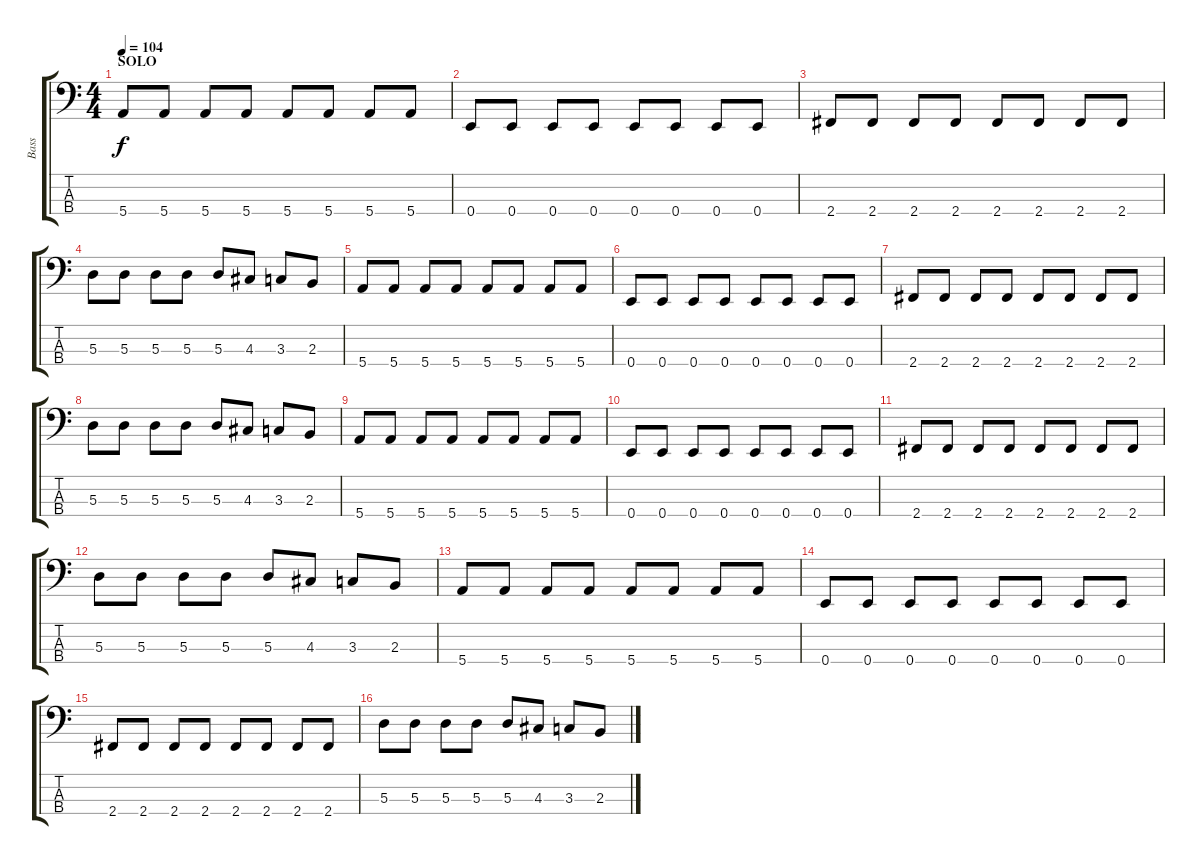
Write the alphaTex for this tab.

\track ("Bass" "Bass") {instrument electricbasspick}
\staff {score tabs}
\tuning (G2 D2 A1 E1) {hide}
\ts (4 4)
\section ("" "SOLO")
\tempo 104
\clef f4
\ks c
5.4.8{dy f} 5.4.8 5.4.8 5.4.8 5.4.8 5.4.8 5.4.8 5.4.8 |
0.4.8 0.4.8 0.4.8 0.4.8 0.4.8 0.4.8 0.4.8 0.4.8 |
2.4.8 2.4.8 2.4.8 2.4.8 2.4.8 2.4.8 2.4.8 2.4.8 |
5.3.8 5.3.8 5.3.8 5.3.8 5.3.8 4.3.8 3.3.8 2.3.8 |
5.4.8 5.4.8 5.4.8 5.4.8 5.4.8 5.4.8 5.4.8 5.4.8 |
0.4.8 0.4.8 0.4.8 0.4.8 0.4.8 0.4.8 0.4.8 0.4.8 |
2.4.8 2.4.8 2.4.8 2.4.8 2.4.8 2.4.8 2.4.8 2.4.8 |
5.3.8 5.3.8 5.3.8 5.3.8 5.3.8 4.3.8 3.3.8 2.3.8 |
5.4.8 5.4.8 5.4.8 5.4.8 5.4.8 5.4.8 5.4.8 5.4.8 |
0.4.8 0.4.8 0.4.8 0.4.8 0.4.8 0.4.8 0.4.8 0.4.8 |
2.4.8 2.4.8 2.4.8 2.4.8 2.4.8 2.4.8 2.4.8 2.4.8 |
5.3.8 5.3.8 5.3.8 5.3.8 5.3.8 4.3.8 3.3.8 2.3.8 |
5.4.8 5.4.8 5.4.8 5.4.8 5.4.8 5.4.8 5.4.8 5.4.8 |
0.4.8 0.4.8 0.4.8 0.4.8 0.4.8 0.4.8 0.4.8 0.4.8 |
2.4.8 2.4.8 2.4.8 2.4.8 2.4.8 2.4.8 2.4.8 2.4.8 |
5.3.8 5.3.8 5.3.8 5.3.8 5.3.8 4.3.8 3.3.8 2.3.8
